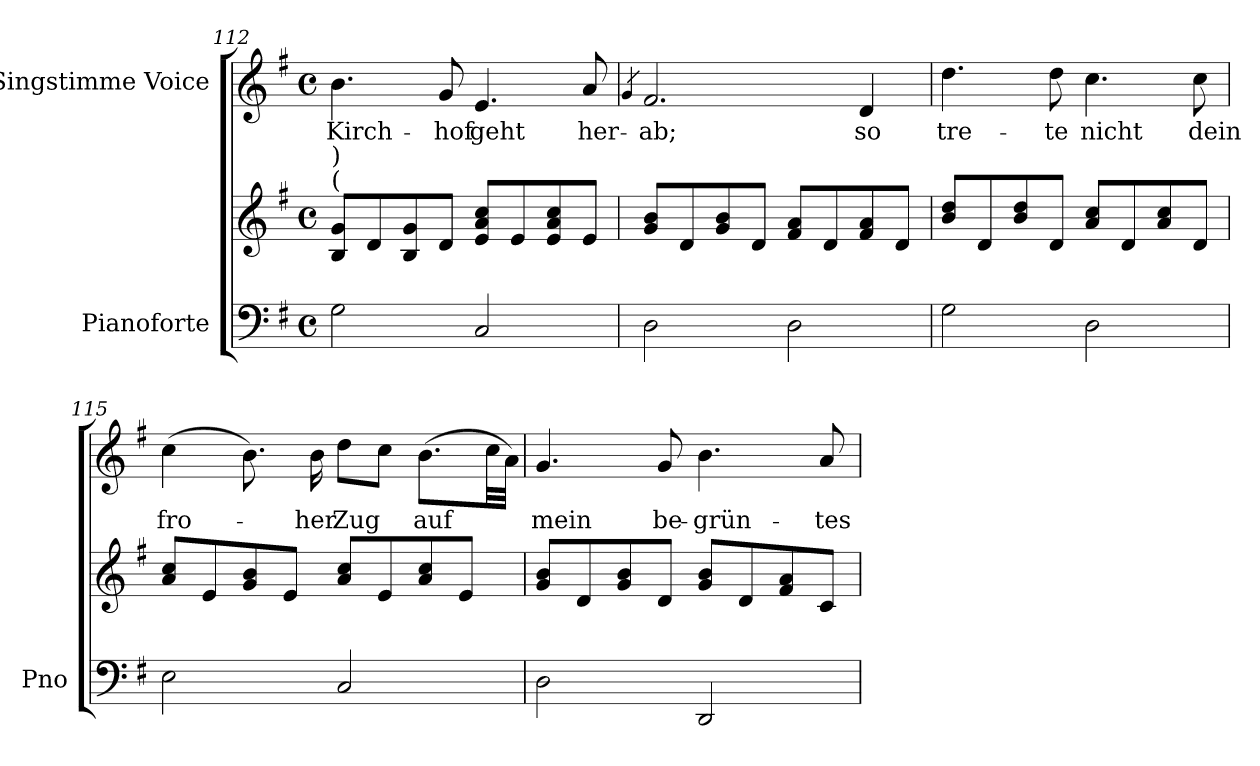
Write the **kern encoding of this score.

**kern	**kern	**kern	**text
*part2	*part2	*part1	*part1
*staff3	*staff2	*staff1	*staff1
*I"Pianoforte	*	*I"Singstimme Voice	*
*I'Pno	*	*	*
*clefF4	*clefG2	*clefG2	*
*k[f#]	*k[f#]	*k[f#]	*
*M4/4	*M4/4	*M4/4	*
*met(c)	*met(c)	*met(c)	*
=112	=112	=112	=112
!	!LO:TX:a:t=(	!	!
!	!LO:TX:a:t=)	!	!
!	!	!	!LO:LY:b
2G\	8B/ 8g/L	4.b\	Kirch-
.	8d/	.	.
.	8B/ 8g/	.	.
!	!	!	!LO:LY:b
.	8d/J	8g/	-hof
!	!	!	!LO:LY:b
2C/	8e/ 8a/ 8cc/L	4.e/	geht
.	8e/	.	.
.	8e/ 8a/ 8cc/	.	.
!	!	!	!LO:LY:b
.	8e/J	8a/	her-
=113	=113	=113	=113
.	.	4qg/	.
!	!	!	!LO:LY:b
2D\	8g/ 8b/L	2.f#/	-ab;
.	8d/	.	.
.	8g/ 8b/	.	.
.	8d/J	.	.
2D\	8f#/ 8a/L	.	.
.	8d/	.	.
!	!	!	!LO:LY:b
.	8f#/ 8a/	4d/	so
.	8d/J	.	.
!!LO:LB:g=z
=114	=114	=114	=114
!	!	!	!LO:LY:b
2G\	8b/ 8dd/L	4.dd\	tre-
.	8d/	.	.
.	8b/ 8dd/	.	.
!	!	!	!LO:LY:b
.	8d/J	8dd\	-te
!	!	!	!LO:LY:b
2D\	8a/ 8cc/L	4.cc\	nicht
.	8d/	.	.
.	8a/ 8cc/	.	.
!	!	!	!LO:LY:b
.	8d/J	8cc\	dein
!!LO:LB:g=z
=115	=115	=115	=115
!	!	!	!LO:LY:b
2E\	8a/ 8cc/L	(4cc\	fro-
.	8e/	.	.
.	8g/ 8b/	8.b\)	.
.	8e/J	.	.
!	!	!	!LO:LY:b
.	.	16b\	-her
!	!	!	!LO:LY:b
2C/	8a/ 8cc/L	8dd\L	Zug
.	8e/	8cc\J	.
!	!	!	!LO:LY:b
.	8a/ 8cc/	(8.b\L	auf
.	8e/J	.	.
.	.	32cc\LL	.
.	.	32a\JJJ)	.
=116	=116	=116	=116
!	!	!	!LO:LY:b
2D\	8g/ 8b/L	4.g/	mein
.	8d/	.	.
.	8g/ 8b/	.	.
!	!	!	!LO:LY:b
.	8d/J	8g/	be-
!	!	!	!LO:LY:b
2DD/	8g/ 8b/L	4.b\	-grün-
.	8d/	.	.
.	8f#/ 8a/	.	.
!	!	!	!LO:LY:b
.	8c/J	8a/	-tes
=	=	=	=
*-	*-	*-	*-
